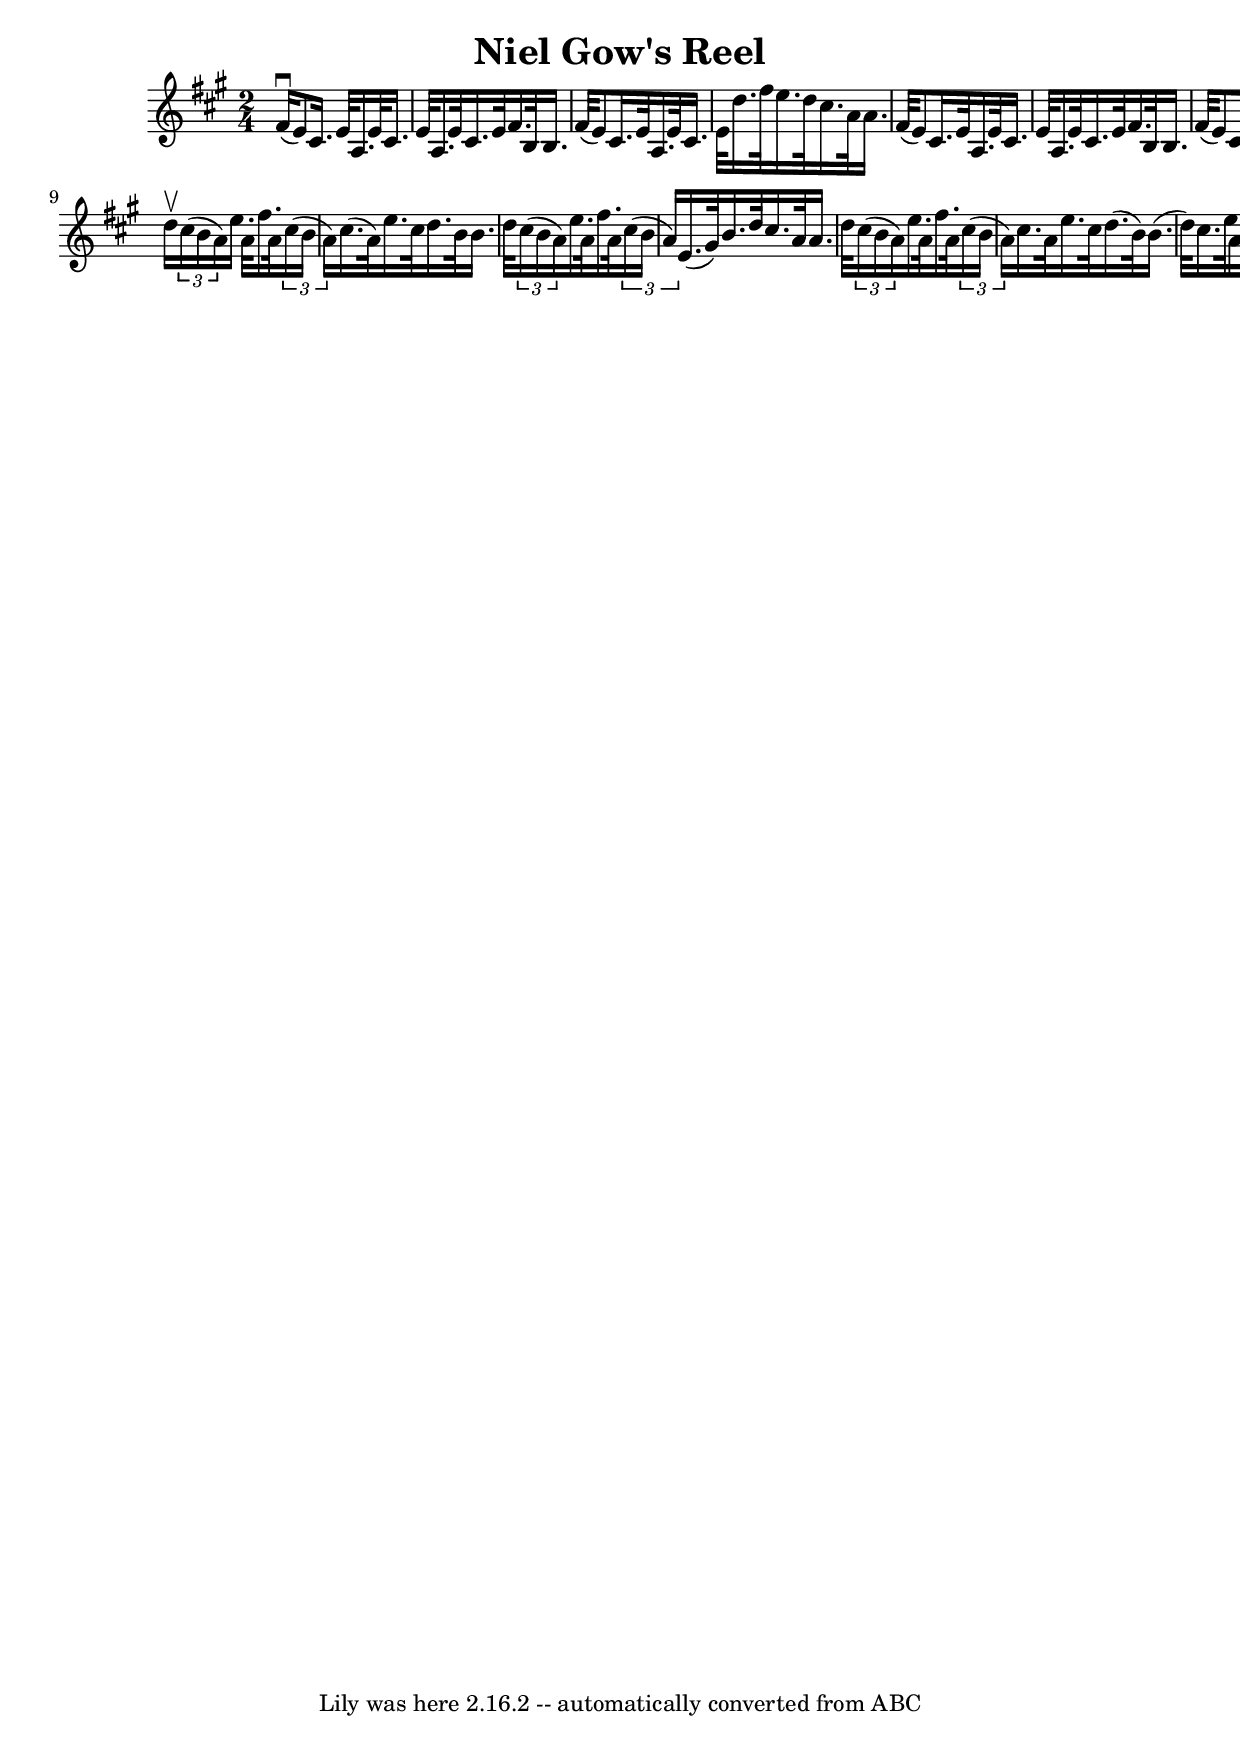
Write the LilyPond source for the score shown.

\version "2.16.2"
\include "Mammoth.ily"
\header {
  %% book = "Ryan's Mammoth Collection"
  crossRefNumber = "1"
  footnotes = ""
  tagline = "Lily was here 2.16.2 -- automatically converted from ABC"
  title = "Niel Gow's Reel"

}
voicedefault =  {


  \time 2/4 
  \key a \major   fis'16^\downbow( |
  e'8) cis'16.       e'32 a16. e'32 cis'16. e'32   |
  a16. e'32 cis'16.       e'32 fis'16. b32 b16. fis'32 ( |
  e'8) cis'16. e'32    a16. e'32 cis'16. e'32   |
  d''16. fis''32 e''16.       d''32 cis''16. a'32 a'16. fis'32 ( |
  e'8) cis'16.      e'32 a16. e'32 cis'16. e'32   |
  a16. e'32 cis'16.       e'32 fis'16. b32 b16. fis'32 ( |
  e'8) cis'16. e'32    a16. e'32 cis'16. e'32   |
  d''16. fis''32 e''16.       d''32 cis''16 (a'16) a'16-. \bar "|." d''16^\upbow  |
  
  \times 2/3 { cis''16 (b'16 a'16) 
	     } e''16. a'32 fis''16.    
  a'32    \times 2/3 { cis''16 (b'16 a'16)  		     }  |
  cis''16. (   a'32) e''16. cis''32 d''16. b'32 b'16. d''32   |
  
  \times 2/3 { cis''16 (b'16 a'16) 
	     } e''16. a'32 fis''16.    
  a'32    \times 2/3 { cis''16 (b'16 a'16)  		     }  |
  e'16. (   gis'32) b'16. d''32 cis''16. a'32 a'16. d''32   |
  
  \times 2/3 { cis''16 (b'16 a'16) 
	     } e''16. a'32 fis''16.    
  a'32    \times 2/3 { cis''16 (b'16 a'16)  		     }  |
  cis''16.       a'32 e''16. cis''32 d''16. (b'32) b'16. (d''32)  |
     cis''16. e''32 a'16. cis''32 d''16. fis''32 b'16. d''32    |
  e'16. gis'32 b'16. d''32 cis''16 (a'16) a'16-.     \bar "|."   

}

\score{
  <<

    \context Staff="default"
    {
      \voicedefault 
      
    }

  >>
  \layout {
    
  }
  \midi {
  }

}
